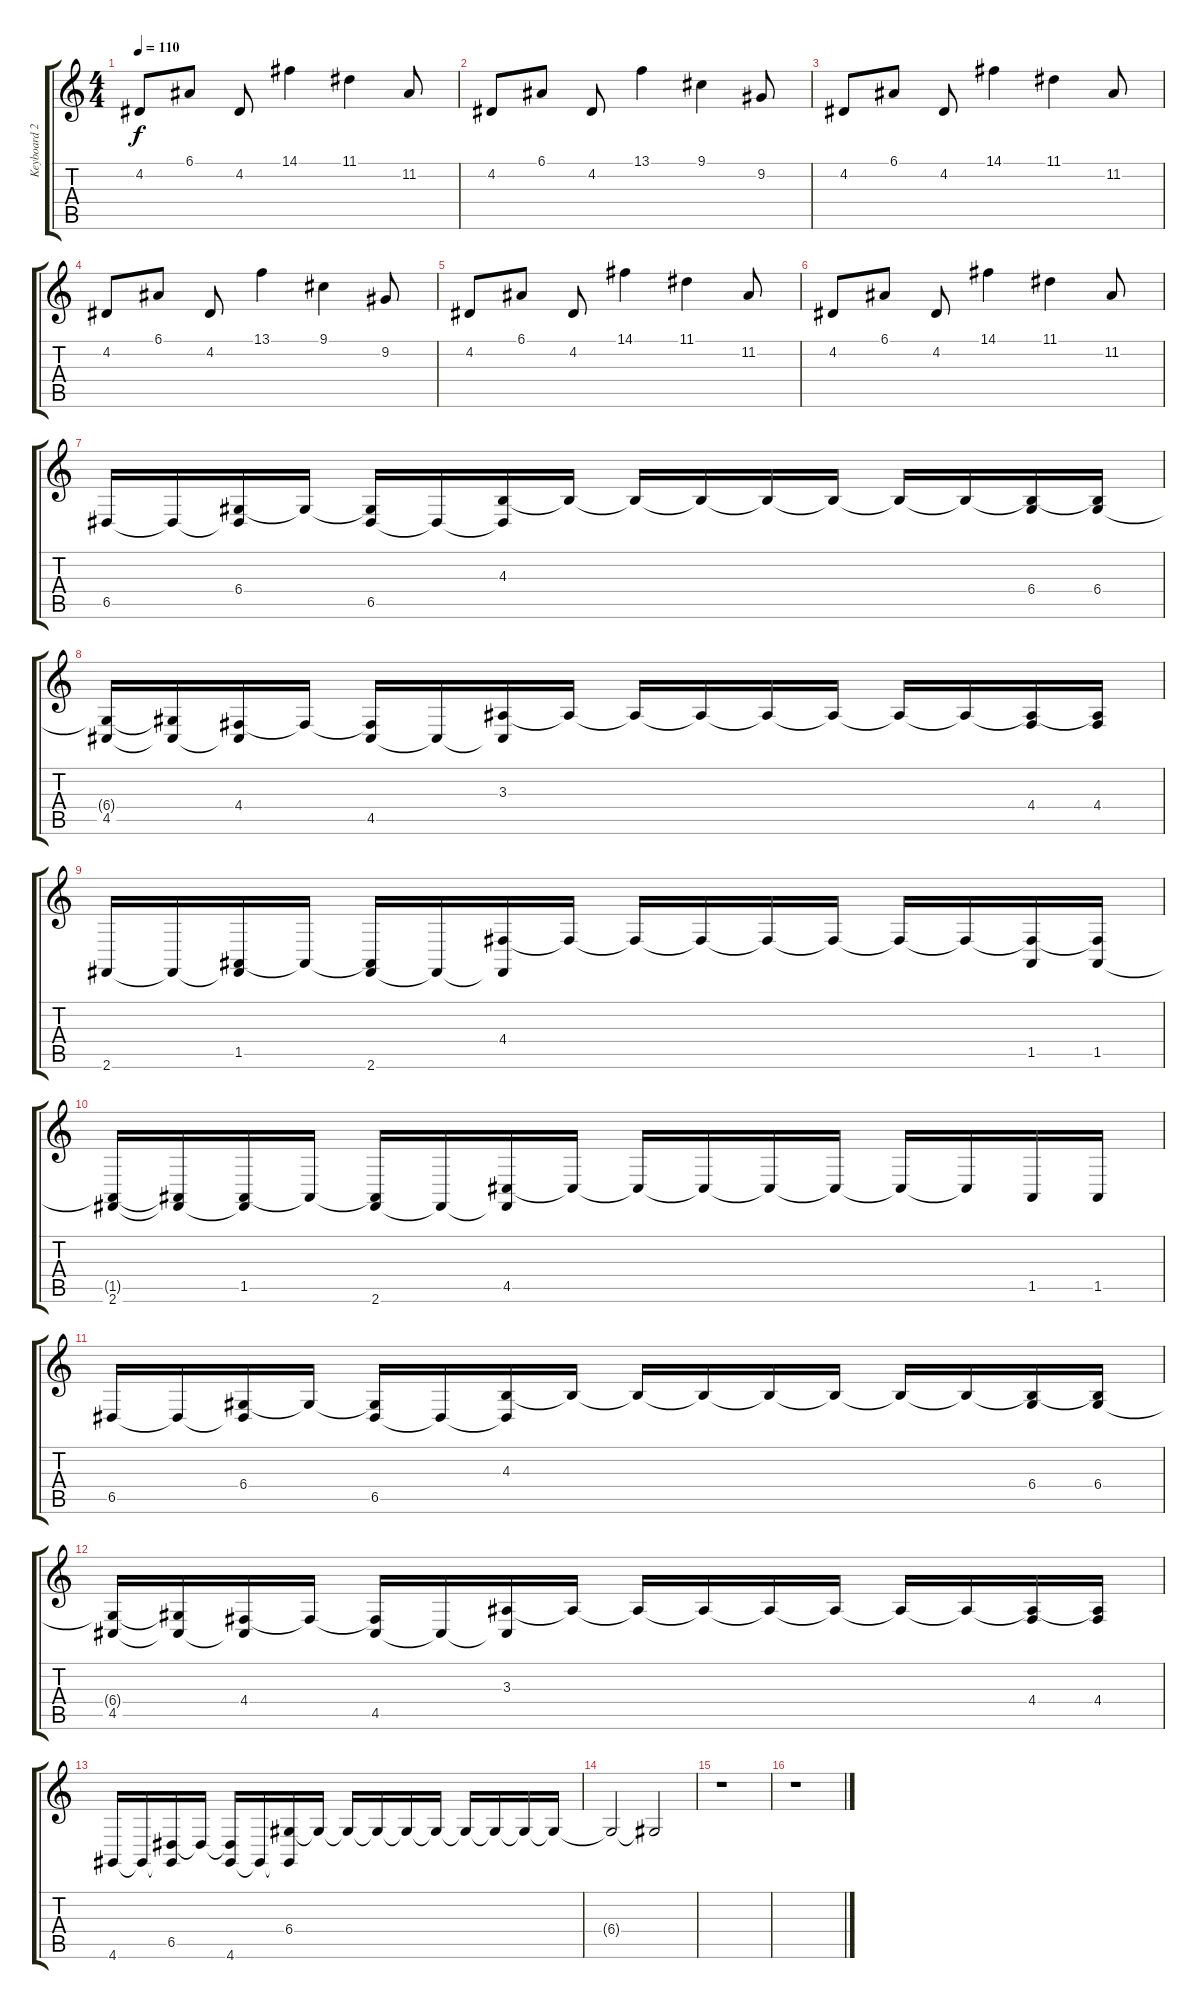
\track ("Keyboard 2" "Keyboard 2") {instrument honkytonkpiano}
\staff {score tabs}
\tuning (E4 B3 G3 D3 A2 E2) {hide}
\ts (4 4)
\tempo 110
\clef g2
\ks c
4.2.8{dy f} 6.1.8 4.2.8 14.1.4 11.1.4 11.2.8 |
4.2.8 6.1.8 4.2.8 13.1.4 9.1.4 9.2.8 |
4.2.8 6.1.8 4.2.8 14.1.4 11.1.4 11.2.8 |
4.2.8 6.1.8 4.2.8 13.1.4 9.1.4 9.2.8 |
4.2.8 6.1.8 4.2.8 14.1.4 11.1.4 11.2.8 |
4.2.8 6.1.8 4.2.8 14.1.4 11.1.4 11.2.8 |
6.5.16{instrument lead5charang} 6.5{t}.16 (6.4 6.5{t}).16 6.4{t}.16 (6.4{t} 6.5).16 6.5{t}.16 (4.3 6.5{t}).16 4.3{t}.16 4.3{t}.16 4.3{t}.16 4.3{t}.16 4.3{t}.16 4.3{t}.16 4.3{t}.16 (4.3{t} 6.4).16 (4.3{t} 6.4).16 |
(6.4{t} 4.5).16{instrument lead5charang} (6.4{t} 4.5{t}).16 (4.4 4.5{t}).16 4.4{t}.16 (4.4{t} 4.5).16 4.5{t}.16 (3.3 4.5{t}).16 3.3{t}.16 3.3{t}.16 3.3{t}.16 3.3{t}.16 3.3{t}.16 3.3{t}.16 3.3{t}.16 (3.3{t} 4.4).16 (3.3{t} 4.4).16 |
2.6.16{instrument lead5charang} 2.6{t}.16 (1.5 2.6{t}).16 1.5{t}.16 (1.5{t} 2.6).16 2.6{t}.16 (4.4 2.6{t}).16 4.4{t}.16 4.4{t}.16 4.4{t}.16 4.4{t}.16 4.4{t}.16 4.4{t}.16 4.4{t}.16 (4.4{t} 1.5).16 (4.4{t} 1.5).16 |
(1.5{t} 2.6).16{instrument lead5charang} (1.5{t} 2.6{t}).16 (1.5 2.6{t}).16 1.5{t}.16 (1.5{t} 2.6).16 2.6{t}.16 (4.5 2.6{t}).16 4.5{t}.16 4.5{t}.16 4.5{t}.16 4.5{t}.16 4.5{t}.16 4.5{t}.16 4.5{t}.16 1.5.16 1.5.16 |
6.5.16{instrument lead5charang} 6.5{t}.16 (6.4 6.5{t}).16 6.4{t}.16 (6.4{t} 6.5).16 6.5{t}.16 (4.3 6.5{t}).16 4.3{t}.16 4.3{t}.16 4.3{t}.16 4.3{t}.16 4.3{t}.16 4.3{t}.16 4.3{t}.16 (4.3{t} 6.4).16 (4.3{t} 6.4).16 |
(6.4{t} 4.5).16{instrument lead5charang} (6.4{t} 4.5{t}).16 (4.4 4.5{t}).16 4.4{t}.16 (4.4{t} 4.5).16 4.5{t}.16 (3.3 4.5{t}).16 3.3{t}.16 3.3{t}.16 3.3{t}.16 3.3{t}.16 3.3{t}.16 3.3{t}.16 3.3{t}.16 (3.3{t} 4.4).16 (3.3{t} 4.4).16 |
4.6.16{instrument lead5charang} 4.6{t}.16 (6.5 4.6{t}).16 6.5{t}.16 (6.5{t} 4.6).16 4.6{t}.16 (6.4 4.6{t}).16 6.4{t}.16 6.4{t}.16 6.4{t}.16 6.4{t}.16 6.4{t}.16 6.4{t}.16 6.4{t}.16 6.4{t}.16 6.4{t}.16 |
6.4{t}.2{volume 9} 6.4{t}.2{volume 7} |
r.1 |
r.1
